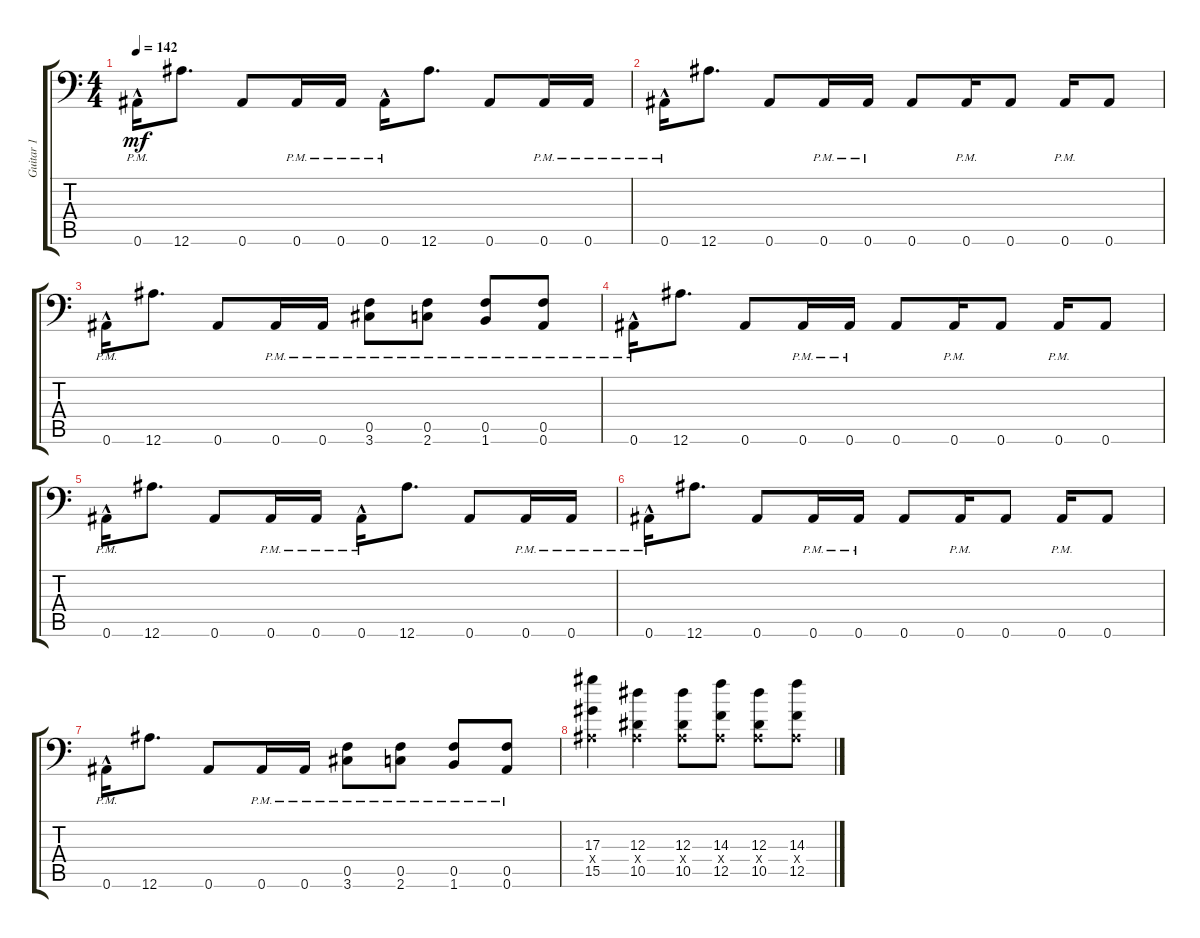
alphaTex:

\track ("Guitar 1" "Guitar 1") {instrument overdrivenguitar}
\staff {score tabs}
\tuning (C4 G3 Eb3 Bb2 F2 Bb1) {hide}
\ts (4 4)
\tempo 142
\clef f4
\ks c
0.6{hac pm}.16{dy mf} 12.6.8{d} 0.6.8 0.6{pm}.16 0.6{pm}.16 0.6{hac pm}.16 12.6.8{d} 0.6.8 0.6{pm}.16 0.6{pm}.16 |
0.6{hac pm}.16 12.6.8{d} 0.6.8 0.6{pm}.16 0.6{pm}.16 0.6.8 0.6{pm}.16 0.6.8 0.6{pm}.16 0.6.8 |
0.6{hac pm}.16 12.6.8{d} 0.6.8 0.6{pm}.16 0.6{pm}.16 (0.5{pm} 3.6{pm}).8 (0.5{pm} 2.6{pm}).8 (0.5{pm} 1.6{pm}).8 (0.5{pm} 0.6{pm}).8 |
0.6{hac pm}.16 12.6.8{d} 0.6.8 0.6{pm}.16 0.6{pm}.16 0.6.8 0.6{pm}.16 0.6.8 0.6{pm}.16 0.6.8 |
0.6{hac pm}.16 12.6.8{d} 0.6.8 0.6{pm}.16 0.6{pm}.16 0.6{hac pm}.16 12.6.8{d} 0.6.8 0.6{pm}.16 0.6{pm}.16 |
0.6{hac pm}.16 12.6.8{d} 0.6.8 0.6{pm}.16 0.6{pm}.16 0.6.8 0.6{pm}.16 0.6.8 0.6{pm}.16 0.6.8 |
0.6{hac pm}.16 12.6.8{d} 0.6.8 0.6{pm}.16 0.6{pm}.16 (0.5{pm} 3.6{pm}).8 (0.5{pm} 2.6{pm}).8 (0.5{pm} 1.6{pm}).8 (0.5{pm} 0.6{pm}).8 |
(17.3 0.4{x} 15.5).4 (12.3 0.4{x} 10.5).4 (12.3 0.4{x} 10.5).8 (14.3 0.4{x} 12.5).8 (12.3 0.4{x} 10.5).8 (14.3 0.4{x} 12.5).8
